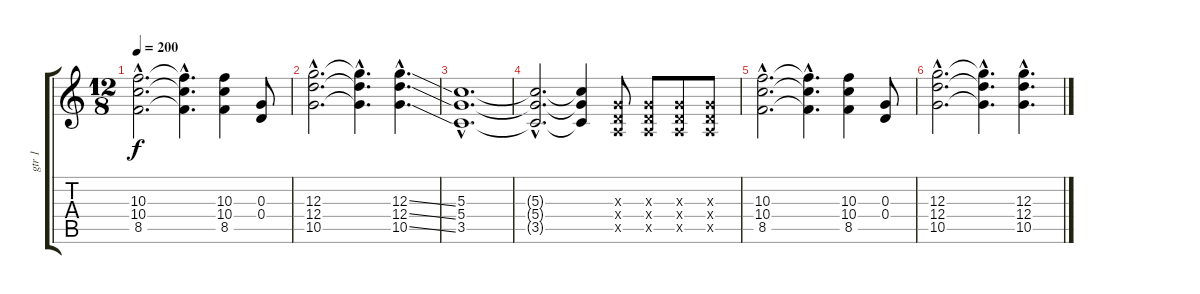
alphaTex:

\track ("gtr 1" "gtr 1") {instrument overdrivenguitar}
\staff {score tabs}
\tuning (E4 B3 G3 D3 A2 E2) {hide}
\ts (12 8)
\tempo 200
\clef g2
\ks c
(10.3{hac} 10.4{hac} 8.5{hac}).2{d dy f} (10.3{hac t} 10.4{hac t} 8.5{hac t}).4{d} (10.3 10.4 8.5).4 (0.3 0.4).8 |
(12.3{hac} 12.4{hac} 10.5{hac}).2{d} (12.3{hac t} 12.4{hac t} 10.5{hac t}).4{d} (12.3{ss hac} 12.4{ss hac} 10.5{ss hac}).4{d} |
(5.3{hac} 5.4{hac} 3.5{hac}).1{d} |
(5.3{hac t} 5.4{hac t} 3.5{hac t}).2{d volume 10} (5.3{t} 5.4{t} 3.5{t}).4 (0.3{x} 0.4{x} 0.5{x}).8 (0.3{x} 0.4{x} 0.5{x}).8 (0.3{x} 0.4{x} 0.5{x}).8 (0.3{x} 0.4{x} 0.5{x}).8 |
(10.3{hac} 10.4{hac} 8.5{hac}).2{d volume 5} (10.3{hac t} 10.4{hac t} 8.5{hac t}).4{d} (10.3 10.4 8.5).4 (0.3 0.4).8 |
(12.3{hac} 12.4{hac} 10.5{hac}).2{d volume 0} (12.3{hac t} 12.4{hac t} 10.5{hac t}).4{d} (12.3{hac} 12.4{hac} 10.5{hac}).4{d}
